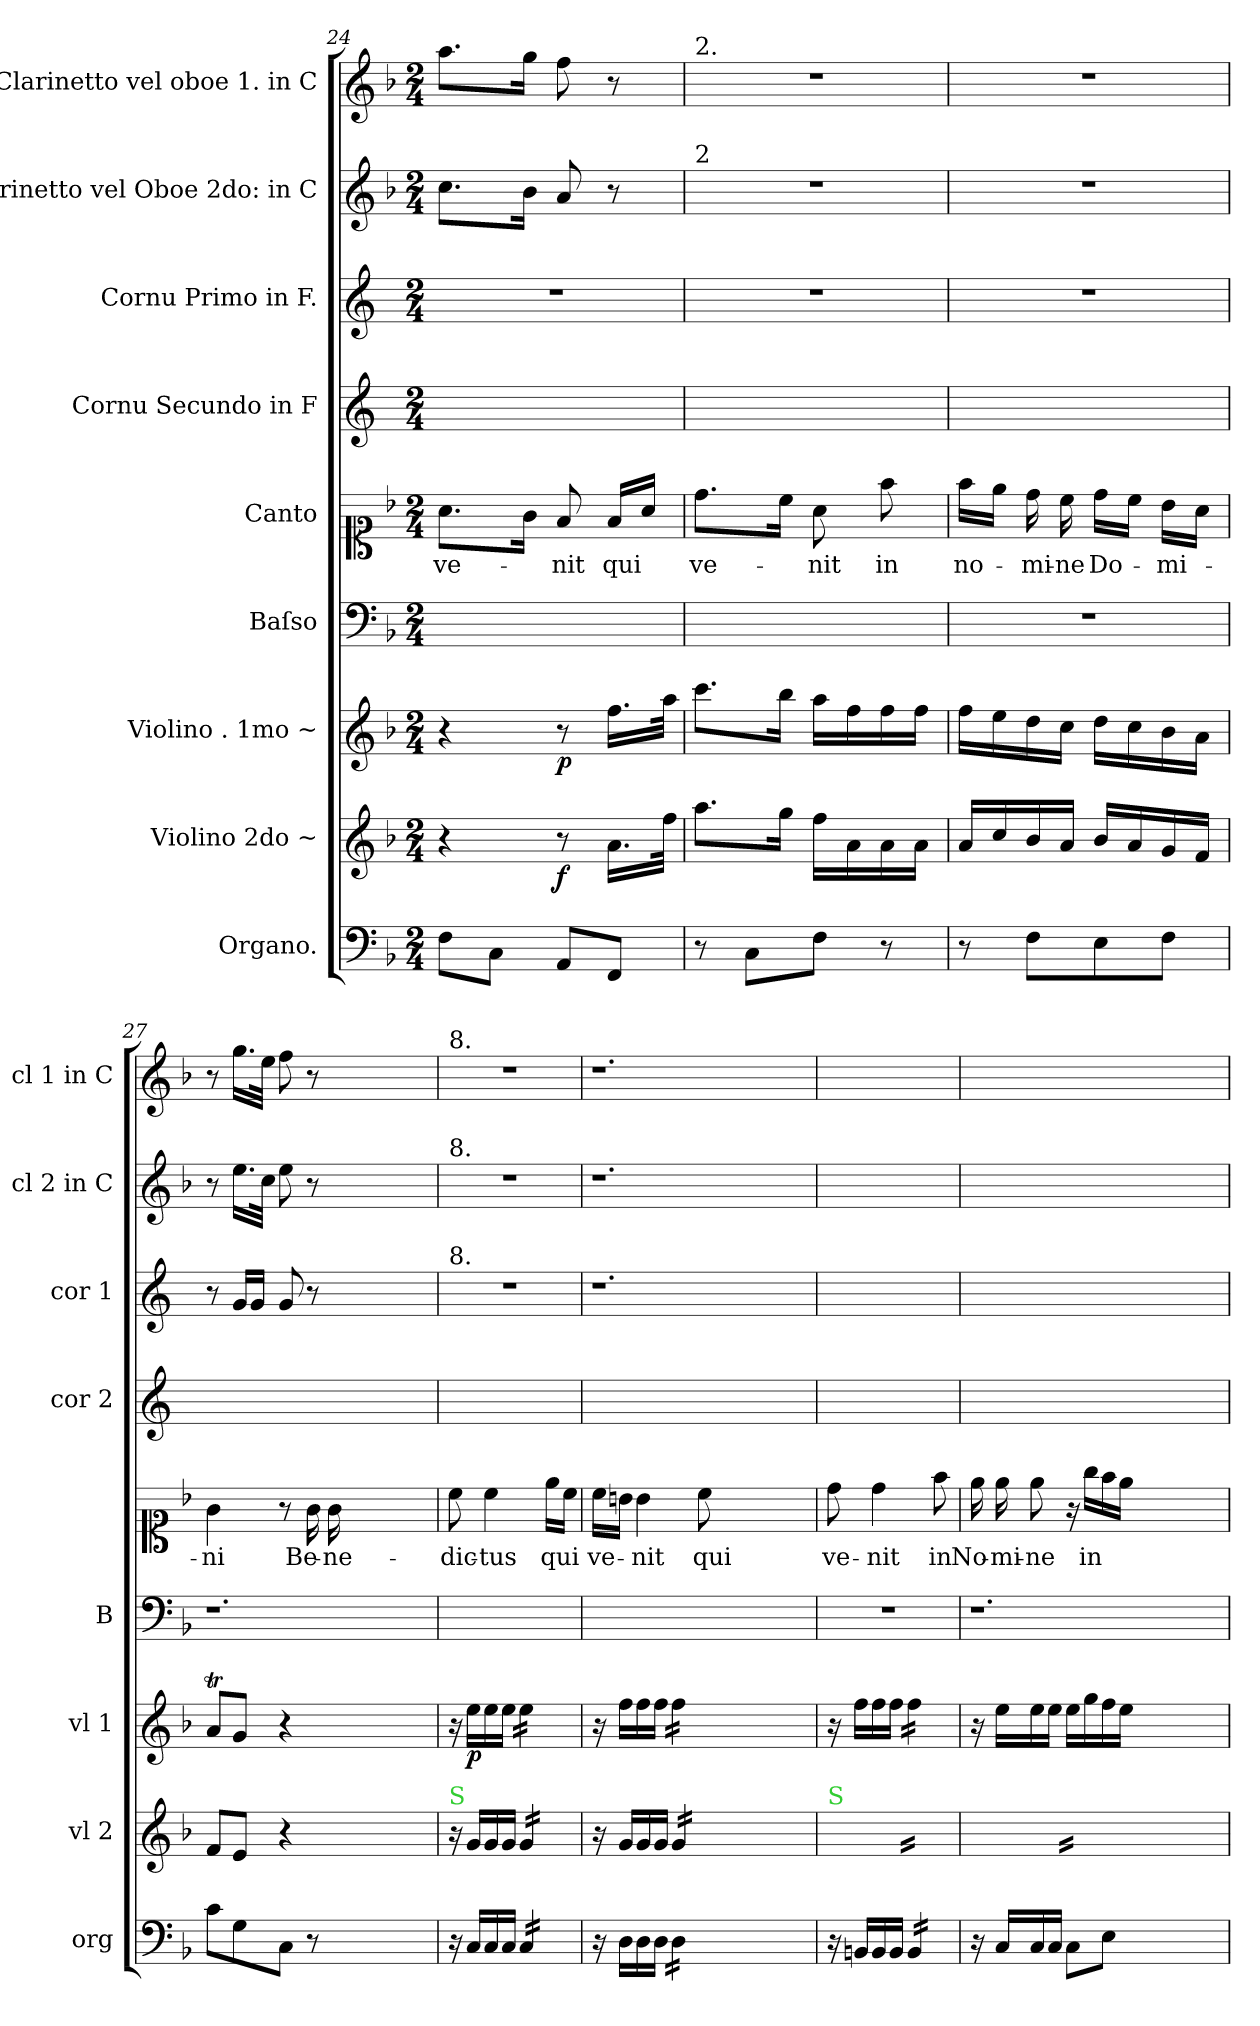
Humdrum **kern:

**kern	**kern	**dynam	**kern	**dynam	**kern	**kern	**text	**kern	**kern	**kern	**kern
*part9	*part8	*part8	*part7	*part7	*part6	*part5	*part5	*part4	*part3	*part2	*part1
*staff9	*staff8	*staff8	*staff7	*staff7	*staff6	*staff5	*staff5	*staff4	*staff3	*staff2	*staff1
*I"Organo.	*I"Violino 2do ~	*	*I"Violino . 1mo ~	*	*I"Baſso	*I"Canto	*	*I"Cornu Secundo in F	*I"Cornu Primo in F.	*I"Clarinetto vel Oboe 2do: in C	*I"Clarinetto vel oboe 1. in C
*I'org	*I'vl 2	*	*I'vl 1	*	*I'B	*	*	*I'cor 2	*I'cor 1	*I'cl 2 in C	*I'cl 1 in C
*clefF4	*clefG2	*	*clefG2	*	*clefF4	*clefC1	*	*clefG2	*clefG2	*clefG2	*clefG2
*	*	*	*	*	*	*	*	*ITrd4c7	*ITrd4c7	*	*
*k[b-]	*k[b-]	*	*k[b-]	*	*k[b-]	*k[b-]	*	*k[b-]	*k[b-]	*k[b-]	*k[b-]
*F:	*F:	*	*F:	*	*F:	*F:	*	*F:	*F:	*F:	*F:
*M2/4	*M2/4	*	*M2/4	*	*M2/4	*M2/4	*	*M2/4	*M2/4	*M2/4	*M2/4
=24	=24	=24	=24	=24	=24	=24	=24	=24	=24	=24	=24
8F\L	4r	.	4r	.	2ryy	8.a\L	ve-	2ryy	2r	8.cc\L	8.aa\L
8C\J	.	.	.	.	.	.	.	.	.	.	.
.	.	.	.	.	.	16g\Jk	.	.	.	16b-\Jk	16gg\Jk
!	!	!	!	!LO:DY:b	!	!	!	!	!	!	!
8AA/L	8r	f	8r	p	.	8f/	-nit	.	.	8a/	8ff\
8FF/J	16.a\LL	.	16.ff\LL	.	.	16f/LL	qui	.	.	8r	8r
.	.	.	.	.	.	16a/JJ	.	.	.	.	.
.	32ff\JJk	.	32aa\JJk	.	.	.	.	.	.	.	.
=25	=25	=25	=25	=25	=25	=25	=25	=25	=25	=25	=25
!	!	!	!	!	!	!	!	!	!	!	!LO:TX:a:t=2.
!	!	!	!	!	!	!	!	!	!	!LO:TX:a:t=2	!
8r	8.aa\L	.	8.ccc\L	.	2ryy	8.dd\L	ve-	2ryy	2r	2r	2r
8C\L	.	.	.	.	.	.	.	.	.	.	.
.	16gg\Jk	.	16bb-\Jk	.	.	16cc\Jk	.	.	.	.	.
8F\J	16ff\LL	.	16aa\LL	.	.	8a\	-nit	.	.	.	.
.	16a\	.	16ff\	.	.	.	.	.	.	.	.
8r	16a\	.	16ff\	.	.	8ff\	in	.	.	.	.
.	16a\JJ	.	16ff\JJ	.	.	.	.	.	.	.	.
=26	=26	=26	=26	=26	=26	=26	=26	=26	=26	=26	=26
8r	16a/LL	.	16ff\LL	.	2r	16ff\LL	no-	2ryy	2r	2r	2r
.	16cc/	.	16ee\	.	.	16ee\JJ	.	.	.	.	.
8F\L	16b-/	.	16dd\	.	.	16dd\	-mi-	.	.	.	.
.	16a/JJ	.	16cc\JJ	.	.	16cc\	-ne	.	.	.	.
8E\	16b-/LL	.	16dd\LL	.	.	16dd\LL	Do-	.	.	.	.
.	16a/	.	16cc\	.	.	16cc\JJ	.	.	.	.	.
8F\J	16g/	.	16b-\	.	.	16b-\LL	-mi-	.	.	.	.
.	16f/JJ	.	16a\JJ	.	.	16a\JJ	.	.	.	.	.
=27	=27	=27	=27	=27	=27	=27	=27	=27	=27	=27	=27
8c\L	8f/L	.	8at/L	.	1.r	4g\	-ni	2ryy	8r	8r	8r
8G\	8e/J	.	8g/J	.	.	.	.	.	16c/LL	16.ee\LL	16.gg\LL
.	.	.	.	.	.	.	.	.	16c/JJ	.	.
.	.	.	.	.	.	.	.	.	.	32cc\JJk	32ee\JJk
8C\J	4r	.	4r	.	.	8r	.	.	8c/	8ee\	8ff\
8r	.	.	.	.	.	16g\	Be-	.	8r	8r	8r
.	.	.	.	.	.	16g\	-ne-	.	.	.	.
1ryy	1ryy	.	1ryy	.	.	1ryy	.	1ryy	1ryy	1ryy	1ryy
=28	=28	=28	=28	=28	=28	=28	=28	=28	=28	=28	=28
!	!	!	!	!	!	!	!	!	!	!	!LO:TX:a:t=8.
!	!	!	!	!	!	!	!	!	!	!LO:TX:a:t=8.	!
!	!	!	!	!	!	!	!	!	!LO:TX:a:t=8.	!	!
!	!LO:TX:a:color=limegreen:t=S	!	!	!	!	!	!	!	!	!	!
16r	16r	.	16r	.	2ryy	8cc\	-dic-	2ryy	2r	2r	2r
!	!	!	!	!LO:DY:b	!	!	!	!	!	!	!
16C/LL	16g/LL	.	16ee\LL	p	.	.	.	.	.	.	.
16C/	16g/	.	16ee\	.	.	4cc\	-tus	.	.	.	.
16C/JJ	16g/JJ	.	16ee\JJ	.	.	.	.	.	.	.	.
*tremolo	*	*	*	*	*	*	*	*	*	*	*
*	*tremolo	*	*	*	*	*	*	*	*	*	*
*	*	*	*tremolo	*	*	*	*	*	*	*	*
16C/LL	16g/LL	.	16ee\LL	.	.	.	.	.	.	.	.
16C/	16g/	.	16ee\	.	.	.	.	.	.	.	.
16C/	16g/	.	16ee\	.	.	16ee\LL	qui	.	.	.	.
16C/JJ	16g/JJ	.	16ee\JJ	.	.	16cc\JJ	.	.	.	.	.
*	*	*	*Xtremolo	*	*	*	*	*	*	*	*
*	*Xtremolo	*	*	*	*	*	*	*	*	*	*
*Xtremolo	*	*	*	*	*	*	*	*	*	*	*
=29	=29	=29	=29	=29	=29	=29	=29	=29	=29	=29	=29
16r	16r	.	16r	.	1.ryy	16cc\LL	ve-	2ryy	1.r	1.r	1.r
16D\LL	16g/LL	.	16ff\LL	.	.	16bn\JJ	.	.	.	.	.
16D\	16g/	.	16ff\	.	.	4b\	-nit	.	.	.	.
16D\JJ	16g/JJ	.	16ff\JJ	.	.	.	.	.	.	.	.
*tremolo	*	*	*	*	*	*	*	*	*	*	*
*	*tremolo	*	*	*	*	*	*	*	*	*	*
*	*	*	*tremolo	*	*	*	*	*	*	*	*
16D\LL	16g/LL	.	16ff\LL	.	.	.	.	.	.	.	.
16D\	16g/	.	16ff\	.	.	.	.	.	.	.	.
16D\	16g/	.	16ff\	.	.	8cc\	qui	.	.	.	.
16D\JJ	16g/JJ	.	16ff\JJ	.	.	.	.	.	.	.	.
*	*	*	*Xtremolo	*	*	*	*	*	*	*	*
*	*Xtremolo	*	*	*	*	*	*	*	*	*	*
*Xtremolo	*	*	*	*	*	*	*	*	*	*	*
1ryy	1ryy	.	1ryy	.	.	1ryy	.	1ryy	.	.	.
=30	=30	=30	=30	=30	=30	=30	=30	=30	=30	=30	=30
!	!LO:TX:a:color=limegreen:t=S	!	!	!	!	!	!	!	!	!	!
16r	16ryy	.	16r	.	2r	8dd\	ve-	2ryy	2ryy	2ryy	2ryy
16BBn/LL	16g/LLyy	.	16ff\LL	.	.	.	.	.	.	.	.
16BB/	16g/yy	.	16ff\	.	.	4dd\	-nit	.	.	.	.
16BB/JJ	16g/JJyy	.	16ff\JJ	.	.	.	.	.	.	.	.
*tremolo	*	*	*	*	*	*	*	*	*	*	*
*	*tremolo	*	*	*	*	*	*	*	*	*	*
*	*	*	*tremolo	*	*	*	*	*	*	*	*
16BB/LL	16g/yyLL	.	16ff\LL	.	.	.	.	.	.	.	.
16BB/	16g/yy	.	16ff\	.	.	.	.	.	.	.	.
16BB/	16g/yy	.	16ff\	.	.	8ff\	in	.	.	.	.
16BB/JJ	16g/yyJJ	.	16ff\JJ	.	.	.	.	.	.	.	.
*	*	*	*Xtremolo	*	*	*	*	*	*	*	*
*	*Xtremolo	*	*	*	*	*	*	*	*	*	*
*Xtremolo	*	*	*	*	*	*	*	*	*	*	*
=31	=31	=31	=31	=31	=31	=31	=31	=31	=31	=31	=31
16r	16ryy	.	16r	.	1.r	16ee\	No-	2ryy	1.ryy	1.ryy	1.ryy
16C/LL	16g/LLyy	.	16ee\LL	.	.	16ee\	-mi-	.	.	.	.
16C/	16g/yy	.	16ee\	.	.	8ee\	-ne	.	.	.	.
16C/JJ	16g/JJyy	.	16ee\JJ	.	.	.	.	.	.	.	.
*	*tremolo	*	*	*	*	*	*	*	*	*	*
8C\L	16g/yyLL	.	16ee\LL	.	.	16r	.	.	.	.	.
.	16g/yy	.	16gg\	.	.	16gg\LL	in	.	.	.	.
8E\J	16g/yy	.	16ff\	.	.	16ff\	.	.	.	.	.
.	16g/yyJJ	.	16ee\JJ	.	.	16ee\JJ	.	.	.	.	.
*	*Xtremolo	*	*	*	*	*	*	*	*	*	*
1ryy	1ryy	.	1ryy	.	.	1ryy	.	1ryy	.	.	.
=	=	=	=	=	=	=	=	=	=	=	=
*-	*-	*-	*-	*-	*-	*-	*-	*-	*-	*-	*-
